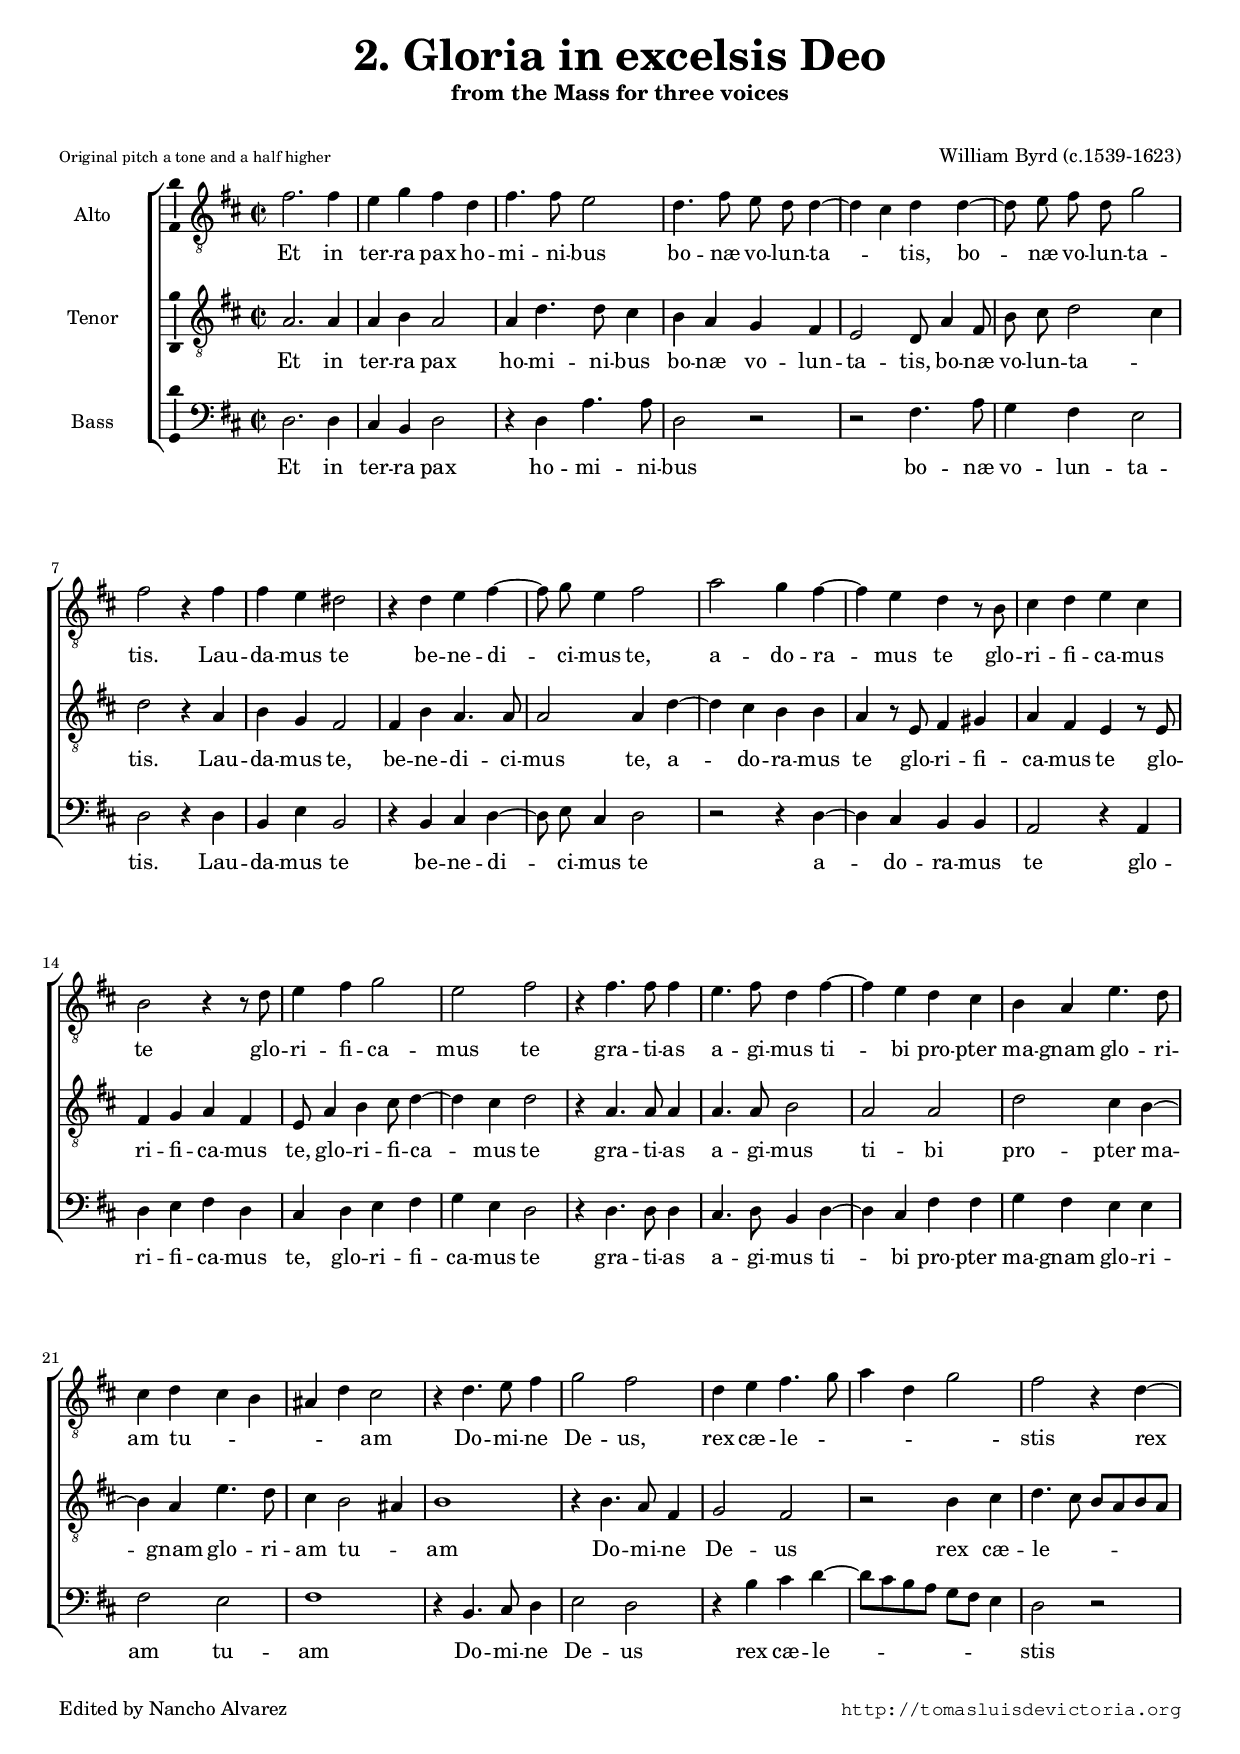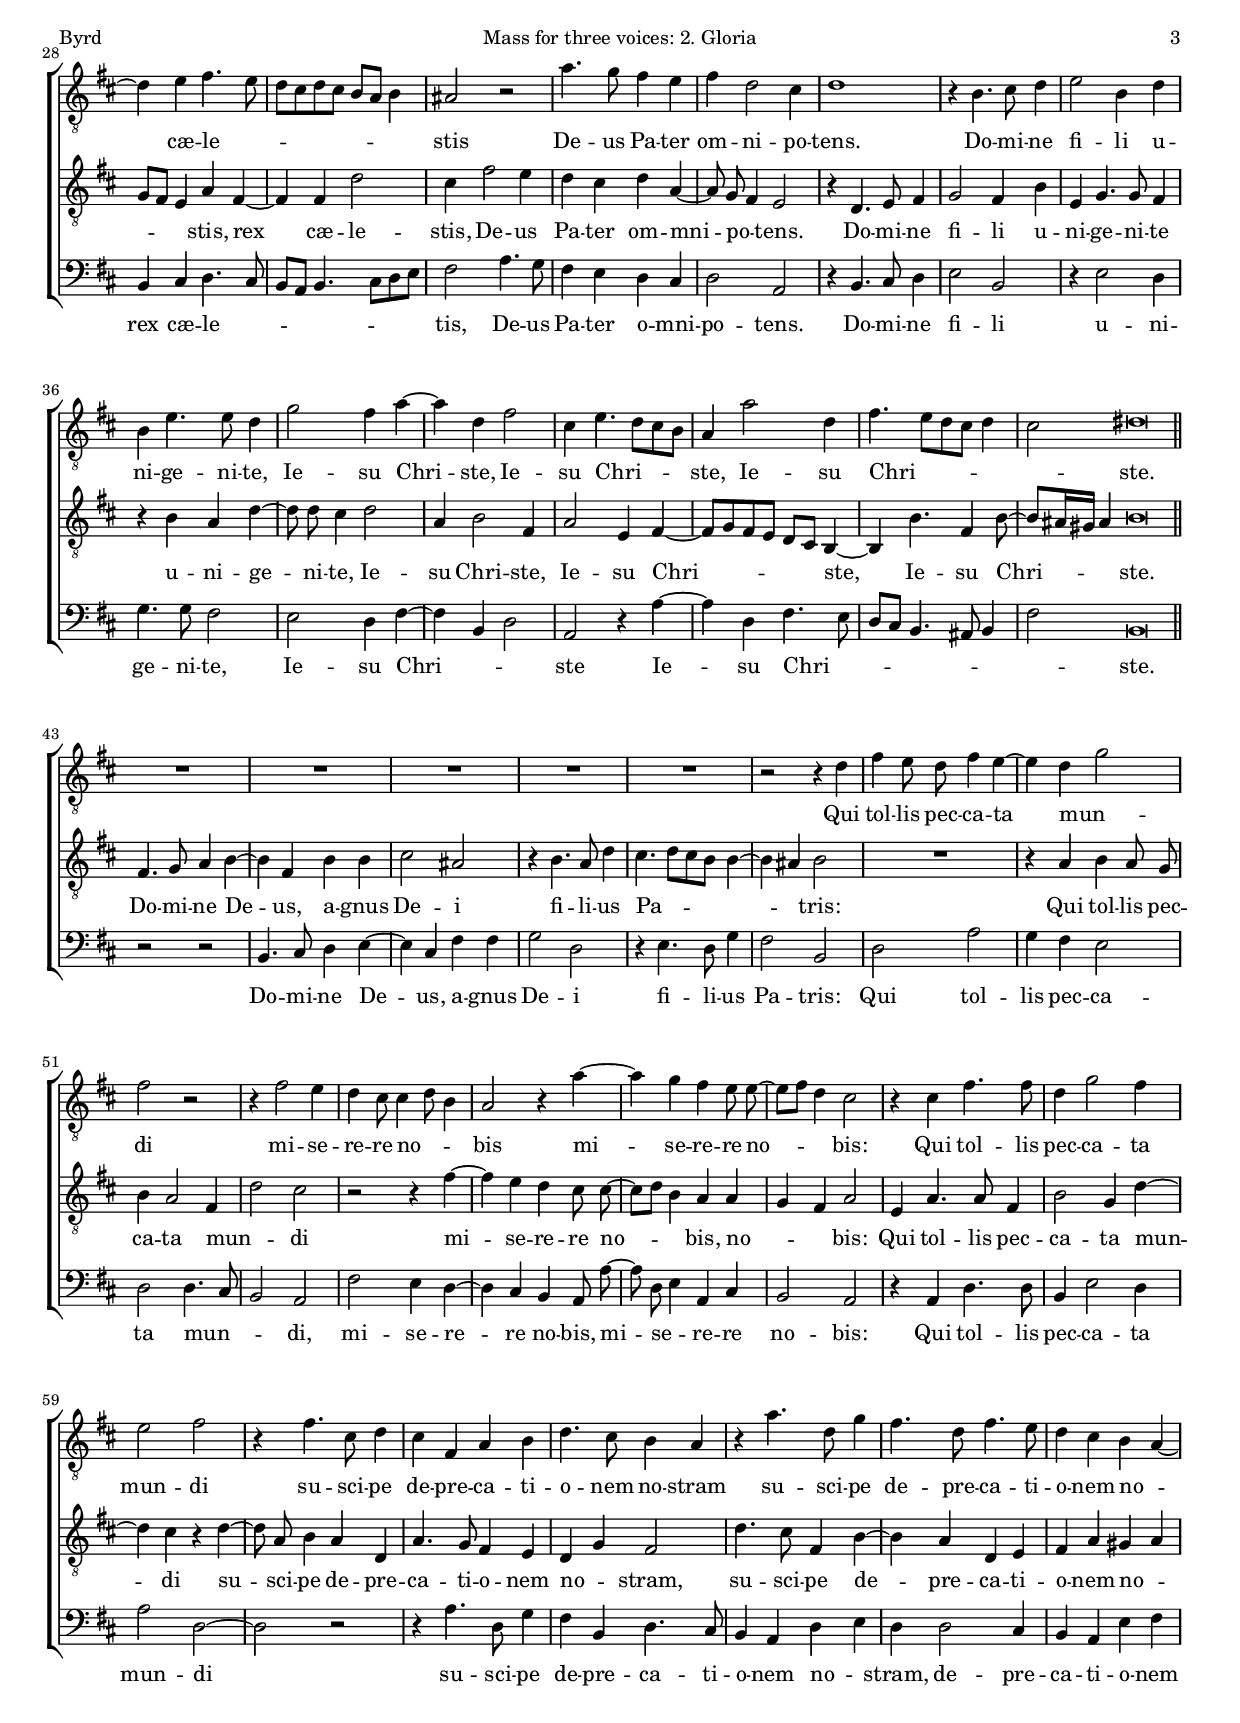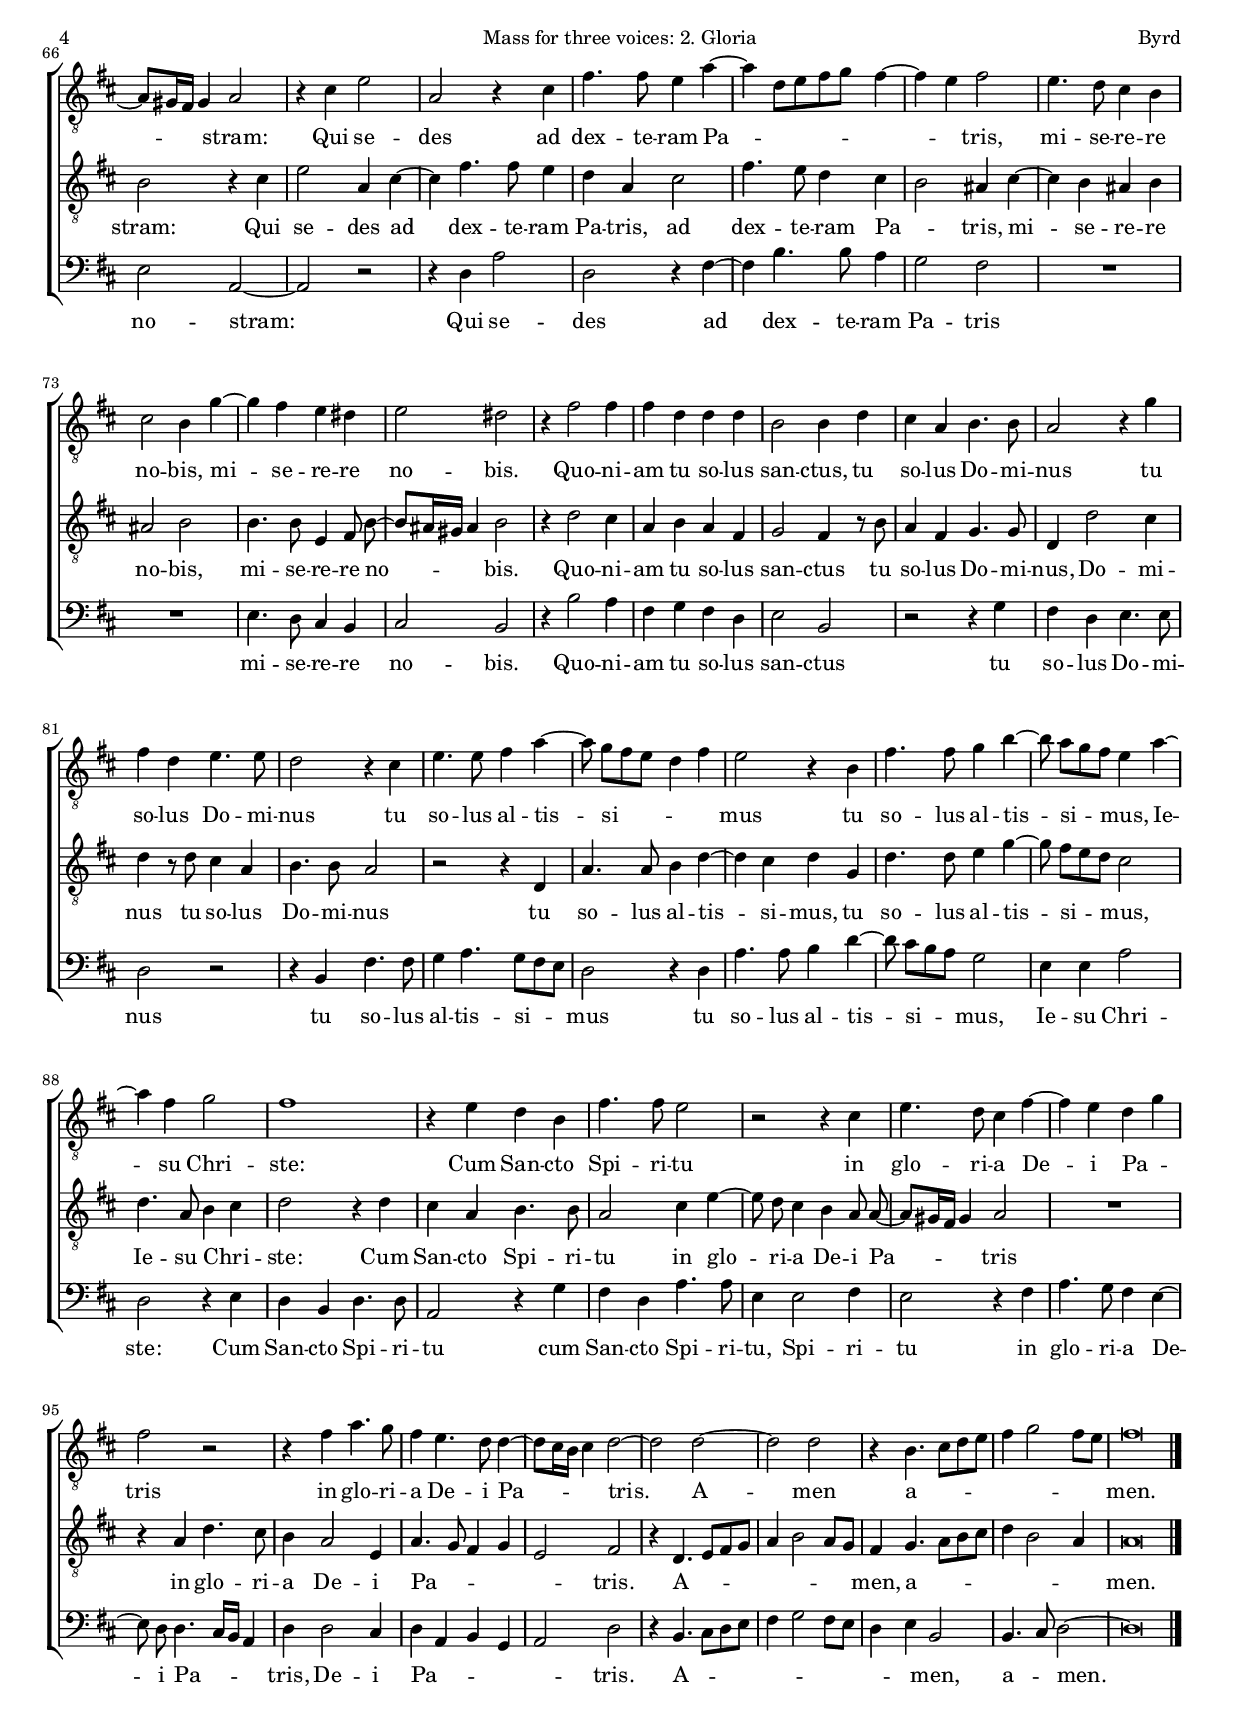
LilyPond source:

\version "2.18.0"

#(set-default-paper-size "a4")
#(set-global-staff-size 16.8)
#(ly:set-option 'point-and-click #f)
%mobile -s16.0 -i1.5

italicas=\override LyricText.font-shape = #'italic
rectas=\override LyricText.font-shape = #'upright
ss=\once \set suggestAccidentals = ##t
mtempo={\tempo 4 = 100}
mtempob={\tempo 4 = 50}
mt=#(define-music-function (parser location offset) (number?) ; move lyric text
      #{ \once \override LyricText.X-offset = -$offset #})


htitle="Mass for three voices: 2. Gloria"
hcomposer="Byrd"

\header {
	title=\markup{\fontsize #3 "2. Gloria in excelsis Deo"}
	subtitle="from the Mass for three voices"
	subsubtitle=\markup{\null \vspace #1 }
	composer="William Byrd (c.1539-1623)"
        pdfauthor=\composer
	%opus="(-)"
	poet=\markup{\fontsize #-2 "Original pitch a tone and a half higher"}
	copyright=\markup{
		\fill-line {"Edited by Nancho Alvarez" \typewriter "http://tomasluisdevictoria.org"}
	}
%	tagline=""
}

global={\key ees \major \time 2/2 \skip 1*42 \bar "||" \break
				\skip 1*61\bar "|." }


altus={
	\set autoBeaming=##f
	g'2. g'4 |
	f' aes' g' ees' |
	g'4. g'8 f'2 |
	ees'4. g'8 f' ees' ees'4 ~ |
%5
	ees' d' ees' ees' ~ |
	ees'8 f' g' ees' aes'2 |
	g' r4 g' |
	g' f' e'2 |
	r4 \ss ees' f' g' ~ |
%10
	g'8 aes' f'4 g'2 |
	bes' aes'4 g' ~ |
	g' f' ees' r8 c' |
	d'4 ees' f' d' |
	c'2 r4 r8 ees' |
%15
	f'4 g' aes'2 |
	f' g' |
	r4 g'4. g'8 g'4 |
	f'4. g'8 ees'4 g' ~ |
	g' f' ees' d' |
%20
	c' bes f'4. ees'8 |
	d'4 ees' d' c' |
	b ees' d'2 |
	r4 ees'4. f'8 g'4 |
	aes'2 g' |
%25
	ees'4 f' g'4. aes'8 |
	bes'4 ees' aes'2 |
	g' r4 ees' ~ |
	ees' f' g'4. f'8 |
	ees'[ d' ees' d'] c'[ bes] c'4 |
%30
	b2 r |
	bes'4. aes'8 g'4 f' |
	g' ees'2 d'4 |
	ees'1 |
	r4 c'4. d'8 ees'4 |
%35
	f'2 c'4 ees' |
	c' f'4. f'8 ees'4 |
	aes'2 g'4 bes' ~ |
	bes' ees' g'2 |
	d'4 f'4. ees'8[ d' c'] |
%40
	bes4 bes'2 ees'4 |
	g'4. f'8[ ees' d'] ees'4 |
	d'2 \mtempob e'\breve*1/4 |
	\mtempo
	R1*4/4 |
	R1*4/4 |
%45
	R1*4/4 |
	R1*4/4 |
	R1*4/4 |
	r2 r4 ees' |
	g' f'8 ees' g'4 f' ~ |
%50
	f' ees' aes'2 |
	g' r |
	r4 g'2 f'4 |
	ees' d'8 d'4 ees'8 c'4 |
	bes2 r4 bes' ~ |
%55
	bes' aes' g' f'8 f' ~ |
	f'[ g'] ees'4 d'2 |
	r4 d' g'4. g'8 |
	ees'4 aes'2 g'4 |
	f'2 g' |
%60
	r4 g'4. d'8 ees'4 |
	d' g bes c' |
	ees'4. d'8 c'4 bes |
	r bes'4. ees'8 aes'4 |
	g'4. ees'8 g'4. f'8 |
%65
	ees'4 d' c' bes ~ |
	bes8[ a16 g] a4 bes2 |
	r4 d' f'2 |
	bes r4 d' |
	g'4. g'8 f'4 bes' ~ |
%70
	bes' ees'8[ f' g' aes'] g'4 ~ |
	g' f' g'2 |
	f'4. ees'8 d'4 c' |
	d'2 c'4 aes' ~ |
	aes' g' f' e' |
%75
	f'2 e' |
	r4 g'2 g'4 |
	g' ees' ees' ees' |
	c'2 c'4 ees' |
	d' bes c'4. c'8 |
%80
	bes2 r4 aes' |
	g' ees' f'4. f'8 |
	ees'2 r4 d' |
	f'4. f'8 g'4 bes' ~ |
	bes'8 aes'[ g' f'] ees'4 g' |
%85
	f'2 r4 c' |
	g'4. g'8 aes'4 c'' ~ |
	c''8 bes'[ aes' g'] f'4 bes' ~ |
	bes' g' aes'2 |
	g'1 |
%90
	r4 f' ees' c' |
	g'4. g'8 f'2 |
	r r4 d' |
	f'4. ees'8 d'4 g' ~ |
	g' f' ees' aes' |
%95
	g'2 r |
	r4 g' bes'4. aes'8 |
	\set autoBeaming=##t
	g'4 f'4. ees'8 ees'4 ~ |
	ees'8 d'16 c' d'4 ees'2 ~ |
	ees' ees' ~ |
%100
	ees' ees' |
	r4 c'4. d'8 ees' f' |
	g'4 aes'2 g'8 f' |
	g'\breve*1/2
}

tenor={
	\set autoBeaming=##f
	bes2. bes4 |
	bes c' bes2 |
	bes4 ees'4. ees'8 d'4 |
	c' bes aes g |
%5
	f2 ees8 bes4 g8 |
	c' d' ees'2 d'4 |
	ees'2 r4 bes |
	c' aes g2 |
	g4 c' bes4. bes8 |
%10
	bes2 bes4 ees' ~ |
	ees' d' c' c' |
	bes r8 f g4 a |
	bes g f r8 f |
	g4 \ss aes bes g |
%15
	f8 bes4 c' d'8 ees'4 ~ |
	ees' d' ees'2 |
	r4 bes4. bes8 bes4 |
	bes4. bes8 c'2 |
	bes bes |
%20
	ees' d'4 c' ~ |
	c' bes f'4. ees'8 |
	d'4 c'2 b4 |
	c'1 |
	r4 c'4. bes8 g4 |
%25
	aes2 g |
	r c'4 d' |
	ees'4. d'8 c'[ bes c' bes] |
	aes[ g] f4 bes g ~ |
	g g ees'2 |
%30
	d'4 g'2 f'4 |
	ees' d' ees' bes ~ |
	bes8 aes g4 f2 |
	r4 ees4. f8 g4 |
	aes2 g4 c' |
%35
	f aes4. aes8 g4 |
	r c' bes ees' ~ |
	ees'8 ees' d'4 ees'2 |
	bes4 c'2 g4 |
	\set autoBeaming=##t
	bes2 f4 g ~ |
%40
	g8 aes g f ees d c4 ~ |
	c c'4. g4 c'8 ~ |
	c' b16 a b4 c'\breve*1/4 |
	g4. aes8 bes4 c' ~ |
	c' g c' c' |
%45
	d'2 b |
	r4 c'4. \ss bes8 ees'4 |
	d'4. ees'8[ d' c'] c'4 ~ |
	c' b c'2 |
	R1 |
	\set autoBeaming=##f
%50
	r4 bes c' bes8 aes |
	c'4 bes2 g4 |
	ees'2 d' |
	r r4 g' ~ |
	g' f' ees' d'8 d' ~ |
%55
	d'[ ees'] c'4 bes bes |
	aes g bes2 |
	f4 bes4. bes8 g4 |
	c'2 aes4 ees' ~ |
	ees' d' r ees' ~ |
%60
	ees'8 bes c'4 bes ees |
	bes4. aes8 g4 f |
	ees aes g2 |
	ees'4. d'8 g4 c' ~ |
	c' bes ees f |
%65
	g bes a bes |
	c'2 r4 d' |
	f'2 bes4 d' ~ |
	d' g'4. g'8 f'4 |
	ees' bes d'2 |
%70
	g'4. f'8 ees'4 d' |
	c'2 b4 d' ~ |
	d' c' b c' |
	b2 c' |
	c'4. c'8 f4 g8 c' ~ |
%75
	c'[ b16 a] b4 c'2 |
	r4 ees'2 d'4 |
	bes c' bes g |
	aes2 g4 r8 c' |
	bes4 g aes4. aes8 |
%80
	ees4 ees'2 d'4 |
	ees' r8 ees' d'4 bes |
	c'4. c'8 bes2 |
	r r4 ees |
	bes4. bes8 c'4 ees' ~ |
%85
	ees' d' ees' aes |
	ees'4. ees'8 f'4 aes' ~ |
	aes'8 g'[ f' ees'] d'2 |
	ees'4. bes8 c'4 d' |
	ees'2 r4 ees' |
%90
	d' bes c'4. c'8 |
	bes2 d'4 f' ~ |
	f'8 ees' d'4 c' bes8 bes ~ |
	bes[ a16 g] a4 bes2 |
	R1*4/4 |
%95
	r4 bes ees'4. d'8 |
	c'4 bes2 f4 |
	bes4. aes8 g4 aes |
	f2 g |
	\set autoBeaming=##t
	r4 ees4. f8 g aes |
%100
	bes4 c'2 bes8 aes |
	g4 aes4. bes8 c' d' |
	ees'4 c'2 bes4 |
	bes\breve*1/2
}

bassus={
	\set autoBeaming=##f
	ees2. ees4 |
	d c ees2 |
	r4 ees bes4. bes8 |
	ees2 r |
%5
	r g4. bes8 |
	aes4 g f2 |
	ees r4 ees |
	c f c2 |
	r4 c d ees ~ |
%10
	ees8 f d4 ees2 |
	r r4 ees ~ |
	ees d c c |
	bes,2 r4 bes, |
	ees f g ees |
%15
	d ees f g |
	aes f ees2 |
	r4 ees4. ees8 ees4 |
	d4. ees8 c4 ees ~ |
	ees d g g |
%20
	aes g f f |
	g2 f |
	g1 |
	r4 c4. d8 ees4 |
	f2 ees |
	\set autoBeaming=##t
%25
	r4 c' d' ees' ~ |
	ees'8 d' c' bes aes g f4 |
	ees2 r |
	c4 d ees4. d8 |
	c bes, c4. d8 ees f |
%30
	g2 bes4. aes8 |
	g4 f ees d |
	ees2 bes, |
	r4 c4. d8 ees4 |
	f2 c |
%35
	r4 f2 ees4 |
	aes4. aes8 g2 |
	f ees4 g ~ |
	g c ees2 |
	bes, r4 bes ~ |
%40
	bes ees g4. f8 |
	ees d c4. b,8 c4 |
	g2 c\breve*1/4 |
	r2 r |
	c4. d8 ees4 f ~ |
%45
	f d g g |
	aes2 ees |
	r4 f4. ees8 aes4 |
	g2 c |
	ees bes |
%50
	aes4 g f2 |
	ees ees4. d8 |
	c2 bes, |
	\set autoBeaming=##f
	g f4 ees ~ |
	ees d c bes,8 bes ~ |
%55
	bes ees f4 bes, d |
	c2 bes, |
	r4 bes, ees4. ees8 |
	c4 f2 ees4 |
	bes2 ees ~ |
%60
	ees r |
	r4 bes4. ees8 aes4 |
	g c ees4. d8 |
	c4 bes, ees f |
	ees ees2 d4 |
%65
	c bes, f g |
	f2 bes, ~ |
	bes, r |
	r4 ees bes2 |
	ees r4 g ~ |
%70
	g c'4. c'8 bes4 |
	aes2 g |
	R1*4/4 |
	R1*4/4 |
	f4. ees8 d4 c |
%75
	d2 c |
	r4 c'2 bes4 |
	g aes g ees |
	f2 c |
	r r4 aes |
%80
	g ees f4. f8 |
	ees2 r |
	r4 c g4. g8 |
	aes4 bes4. aes8[ g f] |
	ees2 r4 ees |
%85
	bes4. bes8 c'4 ees' ~ |
	ees'8 d'[ c' bes] aes2 |
	f4 f bes2 |
	ees r4 f |
	ees c ees4. ees8 |
%90
	bes,2 r4 aes |
	g ees bes4. bes8 |
	f4 f2 g4 |
	f2 r4 g |
	bes4. aes8 g4 f ~ |
%95
	f8 ees ees4. d16[ c] bes,4 |
	\set autoBeaming=##t
	ees ees2 d4 |
	ees bes, c aes, |
	bes,2 ees |
	r4 c4. d8 ees f |
%100
	g4 aes2 g8 f |
	ees4 f c2 |
	c4. d8 ees2 ~ |
	ees\breve*1/2
}


textoaltus=\lyricmode{
Et in ter -- ra pax ho -- mi -- ni -- bus bo -- næ vo -- lun -- ta -- _ tis,
bo -- næ vo -- lun -- ta -- tis.
Lau -- da -- mus te
be -- ne -- di -- ci -- mus te,
a -- do -- ra -- mus te
glo -- ri -- fi -- ca -- mus te
glo -- ri -- fi -- ca -- mus te
gra -- ti -- as a -- gi -- mus ti -- bi 
pro -- pter ma -- gnam glo -- ri -- am tu -- _ _ _ _ am
Do -- mi -- ne De -- us,
rex cæ -- le -- _ _ _ _ stis
rex cæ -- le -- _ _ _ _ stis
De -- us Pa -- ter om -- ni -- po -- tens.
Do -- mi -- ne fi -- li u -- ni -- ge -- ni -- te,
Ie -- su Chri -- ste,
Ie -- su Chri -- _ ste,
Ie -- su Chri -- _ _ _ ste.
Qui tol -- lis pec -- ca -- ta mun -- _ di
mi -- se -- re -- re no -- _ _ bis
mi -- se -- re -- re no -- _ bis:
Qui tol -- lis pec -- ca -- ta mun -- di
su -- sci -- pe de -- pre -- ca -- ti -- o -- nem no -- stram
su -- sci -- pe de -- pre -- ca -- ti -- o -- nem no -- _ _ stram:
Qui se -- des
ad dex -- te -- ram Pa -- _ _ _ tris,
mi -- se -- re -- re no -- bis,
mi -- se -- re -- re no -- bis.
Quo -- ni -- am tu so -- lus san -- ctus,
tu so -- lus Do -- mi -- nus
tu so -- lus Do -- mi -- nus
tu so -- lus al -- tis -- si -- _ _ mus
tu so -- lus al -- tis -- si -- mus,
Ie -- su Chri -- ste:
Cum San -- cto Spi -- ri -- tu
in glo -- ri -- a De -- i Pa -- _ tris
in glo -- ri -- a De -- i Pa -- _ _ _ tris. 
A -- men
a -- _ _ _ _ _ _ _ men.
}

textotenor=\lyricmode{
Et in ter -- ra pax ho -- mi -- ni -- bus bo -- næ vo -- lun -- ta -- tis,
bo -- næ vo -- lun -- ta -- _ tis.
Lau -- da -- mus te,
be -- ne -- di -- ci -- mus te,
a -- do -- ra -- mus te
glo -- ri -- fi -- ca -- mus te
glo -- ri -- fi -- ca -- mus te,
glo -- ri -- fi -- ca -- mus te
gra -- ti -- as a -- gi -- mus ti -- bi
pro -- pter ma -- gnam glo -- ri -- am tu -- _ am
Do -- mi -- ne De -- us
rex cæ -- le -- _ _ _ _ stis,
rex cæ -- le -- stis,
De -- us Pa -- ter om -- mni -- po -- _ tens.
Do -- mi -- ne fi -- li u -- ni -- ge -- ni -- te
u -- ni -- ge -- ni -- te, Ie -- su Chri -- ste,
Ie -- su Chri -- _ _ _ _ _ ste,
Ie -- su Chri -- _ _ _ ste.
Do -- mi -- ne De -- us,
a -- gnus De -- i
fi -- li -- us Pa -- _ _ _ _ _ tris:
Qui tol -- lis pec -- ca -- ta mun -- _ di
mi -- se -- re -- re no -- _ bis,
no -- _ _ bis:
Qui tol -- lis pec -- ca -- ta mun -- di
su -- sci -- pe de -- pre -- ca -- ti -- o -- nem no -- _ stram,
su -- sci -- pe de -- pre -- ca -- ti -- o -- nem no -- _ stram:
Qui se -- des ad dex -- te -- ram Pa -- tris,
ad dex -- te -- \mt #.5 ram Pa -- _ tris,
mi -- se -- re -- re no -- bis,
mi -- se -- re -- re no -- _ bis.
Quo -- ni -- am tu so -- lus san -- ctus
tu so -- lus Do -- mi -- nus,
Do -- mi -- nus
tu so -- lus Do -- mi -- nus
tu so -- lus al -- tis -- si -- mus,
tu so -- lus al -- tis -- si -- mus,
Ie -- su Chri -- _ ste:
Cum San -- cto Spi -- ri -- tu in glo -- ri -- a De -- i Pa -- _ tris
in glo -- ri -- a De -- i Pa -- _ _ _ _ tris.
A -- _ _ _ _ _ _ _ men,
a -- _ _ _ _ _ _ men.
}

textobassus=\lyricmode{
Et in ter -- ra pax ho -- mi -- ni -- bus
bo -- næ vo -- lun -- ta -- tis.
Lau -- da -- mus te
be -- ne -- di -- ci -- mus te
a -- do -- ra -- mus te
glo -- ri -- fi -- ca -- mus te,
glo -- ri -- fi -- ca -- mus te
gra -- ti -- as a -- gi -- mus ti -- bi pro -- pter ma -- gnam glo -- ri -- am tu -- am
Do -- mi -- ne De -- us
rex cæ -- le -- _ _ _ _ _ _ stis
rex cæ -- le -- _ _ _ _ _ _ _ tis,
De -- us Pa -- ter o -- mni -- po -- tens.
Do -- mi -- ne fi -- li
u -- ni -- ge -- ni -- te,
Ie -- su Chri -- _ _ ste
Ie -- su Chri -- _ _ _ _ _ _ _ ste.
Do -- mi -- ne De -- us,
a -- gnus De -- i
fi -- li -- us Pa -- tris:
Qui tol -- lis pec -- ca -- ta mun -- _ _ di,
mi -- se -- re -- re no -- bis,
mi -- se -- _ re -- re no -- bis:
Qui tol -- lis pec -- ca -- ta mun -- di
su -- sci -- pe de -- pre -- ca -- ti -- o -- nem no -- _ stram,
de -- pre -- ca -- ti -- o -- nem no -- stram:
Qui se -- des ad dex -- te -- ram Pa -- tris
mi -- se -- re -- re no -- bis.
Quo -- ni -- am tu so -- lus san -- ctus
tu so -- lus Do -- mi -- nus
tu so -- lus al -- tis -- si -- mus
tu so -- lus al -- tis -- si -- mus, 
Ie -- su Chri -- ste:
Cum San -- cto Spi -- ri -- tu
cum San -- cto Spi -- ri -- tu,
Spi -- ri -- tu
in glo -- ri -- a De -- i Pa -- _ _ tris,
De -- i Pa -- _ _ _ _ tris.
A -- _ _ _ _ _ _ _ _ _ men,
a -- _ men.
}


\score {\transpose c' b{
\new ChoirStaff<<

	\new Staff <<\global
	\new Voice="v2" {
		\set Staff.instrumentName="Alto "
		\clef "G_8"
		\altus }
	\new Lyrics \lyricsto "v2" {\textoaltus }
	>>
	
	\new Staff <<\global
	\new Voice="v3" {
		\set Staff.instrumentName="Tenor "
		\clef "G_8"
		\tenor }
	\new Lyrics \lyricsto "v3" {\textotenor }
	>>

	\new Staff <<\global
	\new Voice="v4" {
		\set Staff.instrumentName="Bass "
		\clef "bass"
		\bassus }
	\new Lyrics \lyricsto "v4" {\textobassus }
	>>
	
>>

	} % transpose

\layout{ 
	\context {\Lyrics 
		\override VerticalAxisGroup.staff-affinity = #UP
		\override VerticalAxisGroup.nonstaff-relatedstaff-spacing =
			#'((basic-distance . 0) (minimum-distance . 0) (padding . 1))
		\override LyricText.font-size = #1.2
		\override LyricHyphen.minimum-distance = #0.5
	}
	\context {\Score 
		tempoHideNote = ##t
		\override BarNumber.padding = #2 
	}
	\context {\Voice 
		%melismaBusyProperties = #'()
		%autoBeaming = ##f
	}
	\context {\Staff 
                %\RemoveEmptyStaves
                %\override VerticalAxisGroup.remove-first = ##t
		\override VerticalAxisGroup.staff-staff-spacing =
			#'((basic-distance . 11) (minimum-distance . 0) (padding . 1))
		\consists Ambitus_engraver 
		\override LigatureBracket.padding = #1
	}
}

%\midi { \mtempo }

}


\paper{
	evenHeaderMarkup=\markup  \fill-line { \fromproperty #'page:page-number-string \htitle \hcomposer }
	oddHeaderMarkup= \markup  \fill-line { \on-the-fly #not-first-page \hcomposer \on-the-fly #not-first-page \htitle \on-the-fly #not-first-page \fromproperty #'page:page-number-string }
	%system-count=20
	%page-count = 8
	ragged-last-bottom = ##f
	indent=1.7\cm
	system-system-spacing =
	#'((basic-distance . 20) (minimum-distance . 0) (padding . 5))
	top-system-spacing = % header
	#'((basic-distance . 8) (minimum-distance . 0) (padding . 0))
	last-bottom-spacing = % footer
	#'((basic-distance . 12) (minimum-distance . 0) (padding . 0))
	markup-system-spacing.padding = #1.5

first-page-number=2
oddHeaderMarkup=\markup \fill-line {\hcomposer \htitle \fromproperty #'page:page-number-string }
evenHeaderMarkup=\markup \fill-line {\on-the-fly #not-first-page \fromproperty #'page:page-number-string \on-the-fly #not-first-page \htitle \on-the-fly #not-first-page \hcomposer }
}